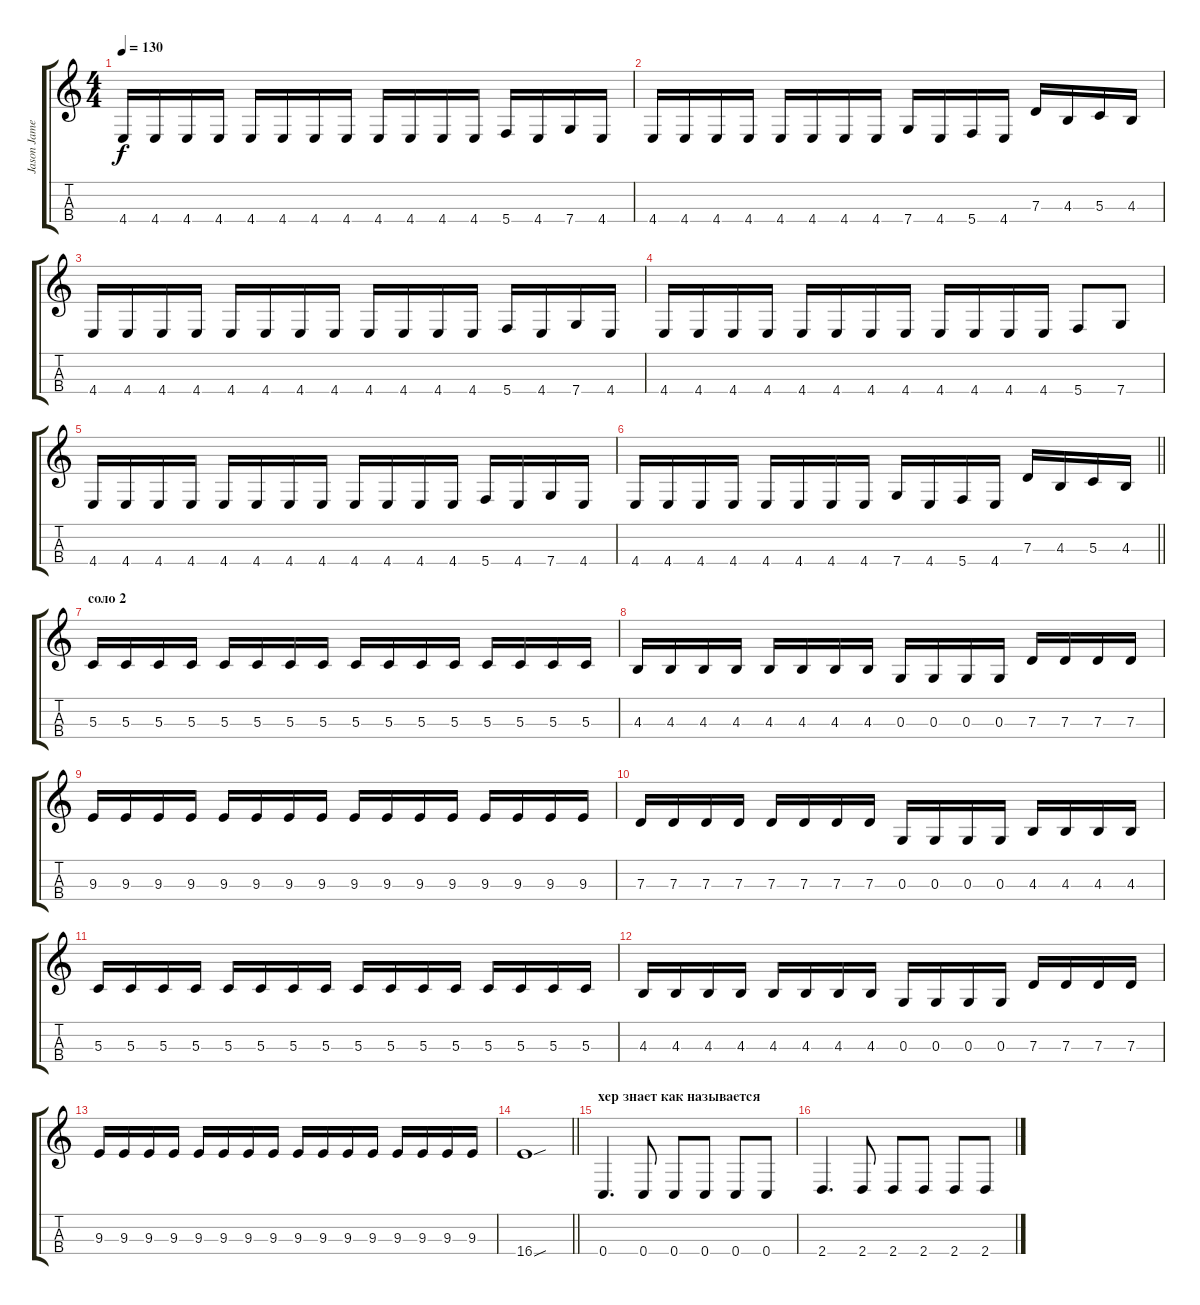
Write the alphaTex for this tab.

\track ("Jason James " "Jason Jame") {instrument electricbasspick}
\staff {score tabs}
\tuning (F3 C3 G2 C2) {hide}
\ts (4 4)
\tempo 130
\clef g2
\ks c
4.4.16{dy f} 4.4.16 4.4.16 4.4.16 4.4.16 4.4.16 4.4.16 4.4.16 4.4.16 4.4.16 4.4.16 4.4.16 5.4.16 4.4.16 7.4.16 4.4.16 |
4.4.16 4.4.16 4.4.16 4.4.16 4.4.16 4.4.16 4.4.16 4.4.16 7.4.16 4.4.16 5.4.16 4.4.16 7.3.16 4.3.16 5.3.16 4.3.16 |
4.4.16 4.4.16 4.4.16 4.4.16 4.4.16 4.4.16 4.4.16 4.4.16 4.4.16 4.4.16 4.4.16 4.4.16 5.4.16 4.4.16 7.4.16 4.4.16 |
4.4.16 4.4.16 4.4.16 4.4.16 4.4.16 4.4.16 4.4.16 4.4.16 4.4.16 4.4.16 4.4.16 4.4.16 5.4.8 7.4.8 |
4.4.16 4.4.16 4.4.16 4.4.16 4.4.16 4.4.16 4.4.16 4.4.16 4.4.16 4.4.16 4.4.16 4.4.16 5.4.16 4.4.16 7.4.16 4.4.16 |
\barLineRight lightlight
4.4.16 4.4.16 4.4.16 4.4.16 4.4.16 4.4.16 4.4.16 4.4.16 7.4.16 4.4.16 5.4.16 4.4.16 7.3.16 4.3.16 5.3.16 4.3.16 |
\section ("" "соло 2")
5.3.16 5.3.16 5.3.16 5.3.16 5.3.16 5.3.16 5.3.16 5.3.16 5.3.16 5.3.16 5.3.16 5.3.16 5.3.16 5.3.16 5.3.16 5.3.16 |
4.3.16 4.3.16 4.3.16 4.3.16 4.3.16 4.3.16 4.3.16 4.3.16 0.3.16 0.3.16 0.3.16 0.3.16 7.3.16 7.3.16 7.3.16 7.3.16 |
9.3.16 9.3.16 9.3.16 9.3.16 9.3.16 9.3.16 9.3.16 9.3.16 9.3.16 9.3.16 9.3.16 9.3.16 9.3.16 9.3.16 9.3.16 9.3.16 |
7.3.16 7.3.16 7.3.16 7.3.16 7.3.16 7.3.16 7.3.16 7.3.16 0.3.16 0.3.16 0.3.16 0.3.16 4.3.16 4.3.16 4.3.16 4.3.16 |
5.3.16 5.3.16 5.3.16 5.3.16 5.3.16 5.3.16 5.3.16 5.3.16 5.3.16 5.3.16 5.3.16 5.3.16 5.3.16 5.3.16 5.3.16 5.3.16 |
4.3.16 4.3.16 4.3.16 4.3.16 4.3.16 4.3.16 4.3.16 4.3.16 0.3.16 0.3.16 0.3.16 0.3.16 7.3.16 7.3.16 7.3.16 7.3.16 |
9.3.16 9.3.16 9.3.16 9.3.16 9.3.16 9.3.16 9.3.16 9.3.16 9.3.16 9.3.16 9.3.16 9.3.16 9.3.16 9.3.16 9.3.16 9.3.16 |
\barLineRight lightlight
16.4{sou}.1 |
\section ("" "хер знает как называется")
0.4.4{d} 0.4.8 0.4.8 0.4.8 0.4.8 0.4.8 |
2.4.4{d} 2.4.8 2.4.8 2.4.8 2.4.8 2.4.8
